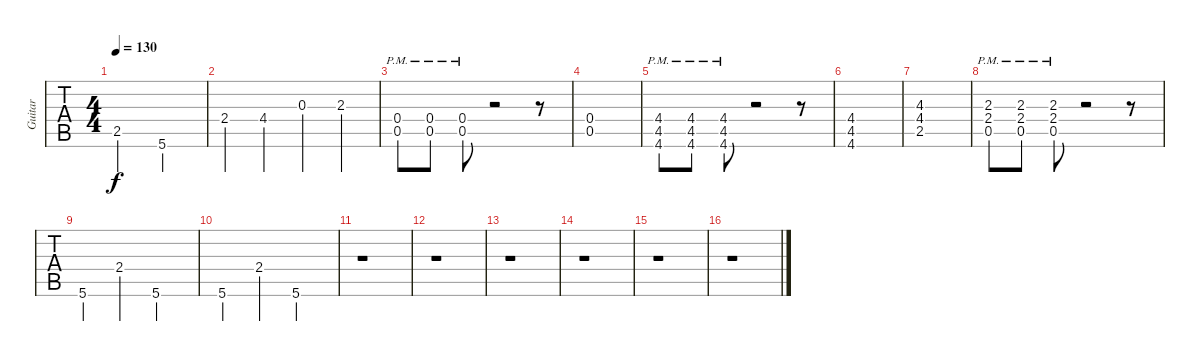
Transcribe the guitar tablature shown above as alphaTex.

\track ("Guitar" "Guitar") {instrument overdrivenguitar}
\staff {tabs}
\tuning (D4 A3 F3 C3 G2 C2) {hide}
\ts (4 4)
\tempo 130
\clef g2
\ks c
2.5.2{dy f} 5.6.2 |
2.4.4 4.4.4 0.3.4 2.3.4 |
(0.4{pm} 0.5{pm}).8 (0.4{pm} 0.5{pm}).8 (0.4{pm} 0.5{pm}).8 r.2 r.8 |
(0.4 0.5).1 |
(4.4{pm} 4.5{pm} 4.6{pm}).8 (4.4{pm} 4.5{pm} 4.6{pm}).8 (4.4{pm} 4.5{pm} 4.6{pm}).8 r.2 r.8 |
(4.4 4.5 4.6).1 |
(4.3 4.4 2.5).1 |
(2.3{pm} 2.4{pm} 0.5{pm}).8 (2.3{pm} 2.4{pm} 0.5{pm}).8 (2.3{pm} 2.4{pm} 0.5{pm}).8 r.2 r.8 |
5.6.4 2.4.4 5.6.2 |
5.6.4 2.4.4 5.6.2 |
r.1 |
r.1 |
r.1 |
r.1 |
r.1 |
r.1
